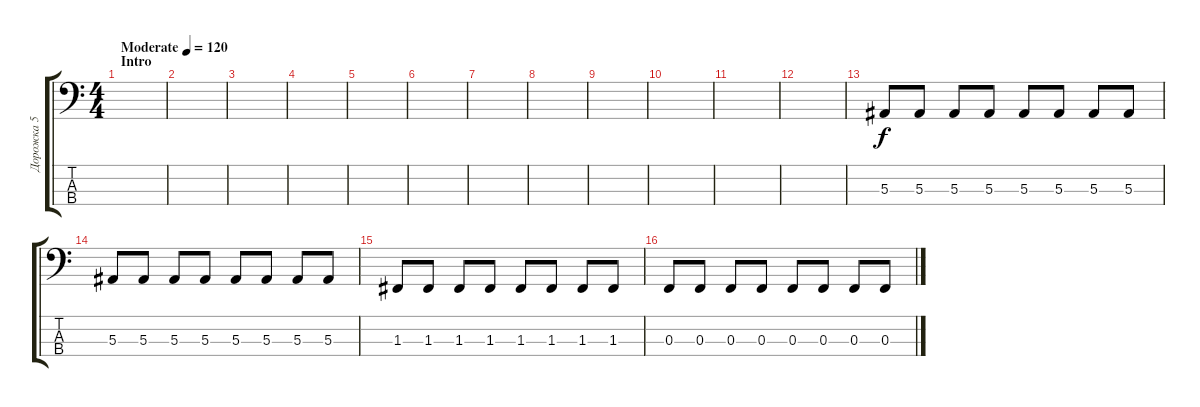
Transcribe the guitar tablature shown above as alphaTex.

\track ("Дорожка 5" "Дорожка 5") {instrument electricbassfinger}
\staff {score tabs}
\tuning (Eb2 Bb1 F1 Bb0) {hide}
\ts (4 4)
\section ("" "Intro")
\tempo (120 "Moderate")
\clef f4
\ks c
|
|
|
|
|
|
|
|
|
|
|
|
5.3.8 5.3.8 5.3.8 5.3.8 5.3.8 5.3.8 5.3.8 5.3.8 |
5.3.8 5.3.8 5.3.8 5.3.8 5.3.8 5.3.8 5.3.8 5.3.8 |
1.3.8 1.3.8 1.3.8 1.3.8 1.3.8 1.3.8 1.3.8 1.3.8 |
0.3.8 0.3.8 0.3.8 0.3.8 0.3.8 0.3.8 0.3.8 0.3.8
